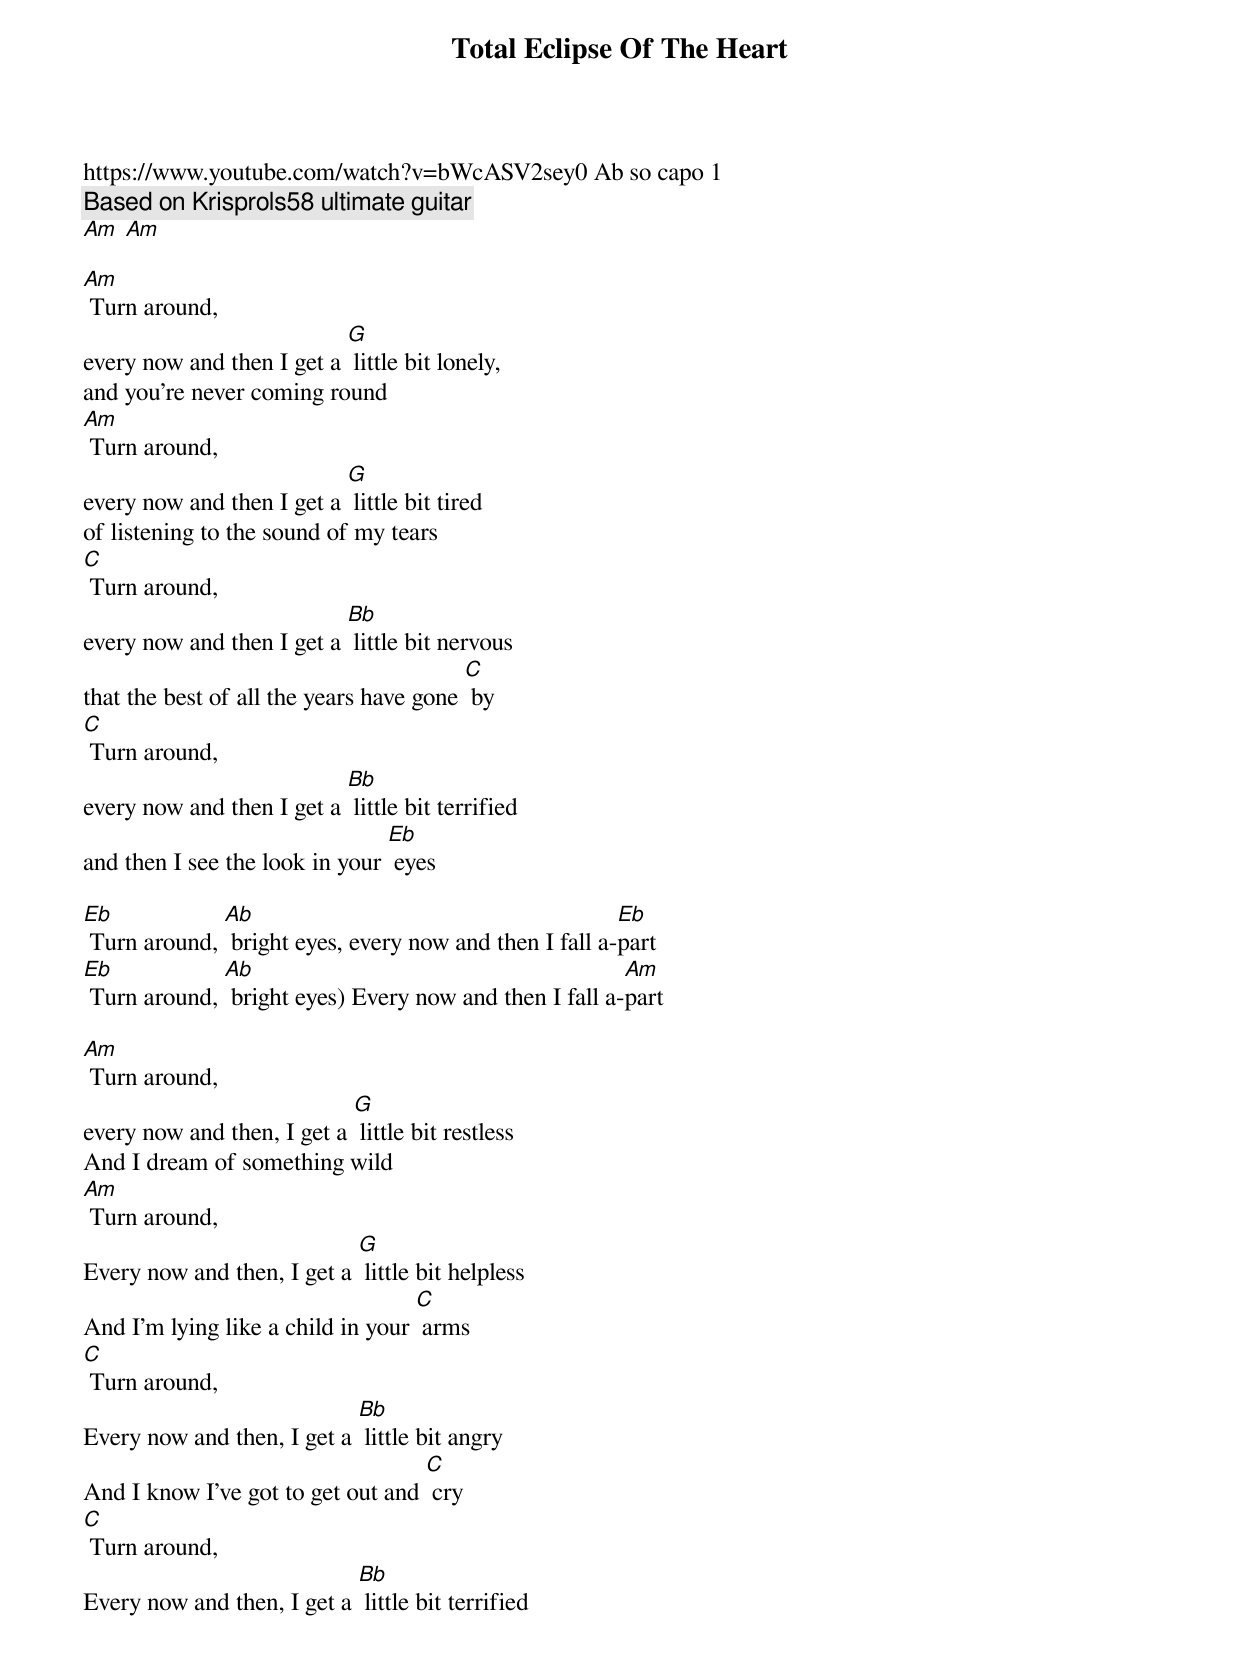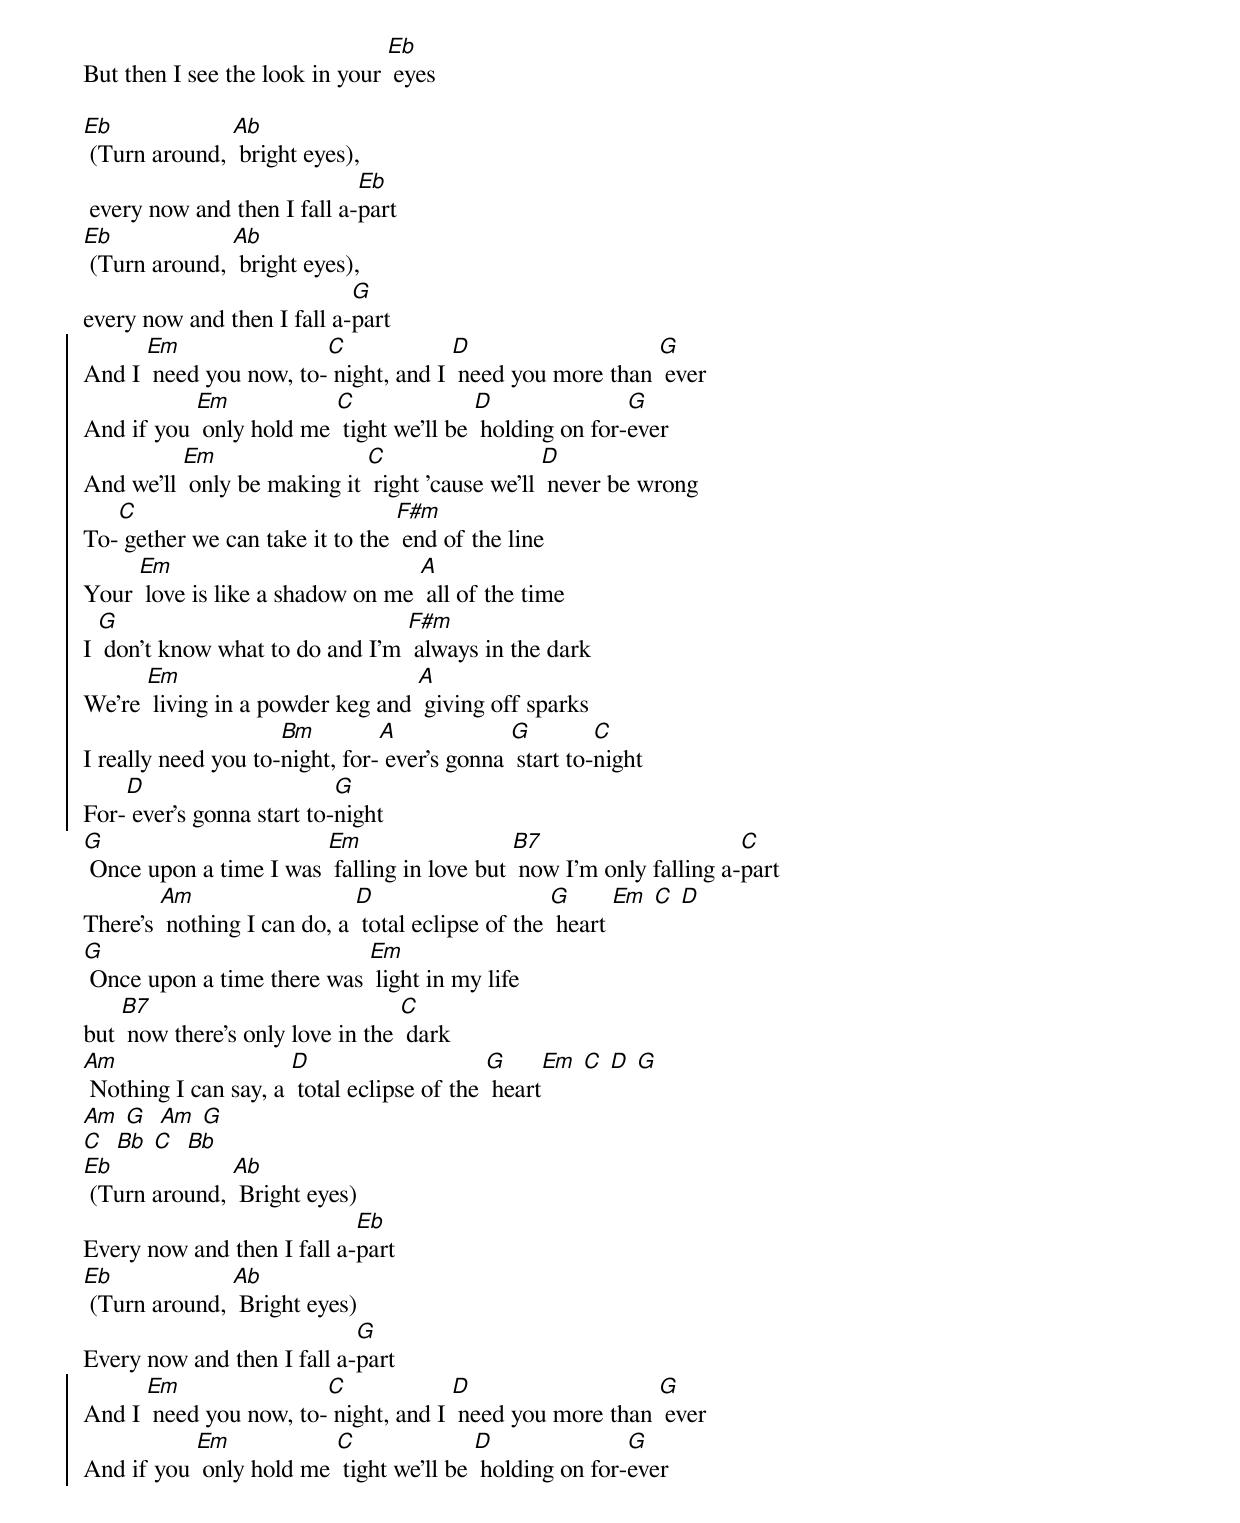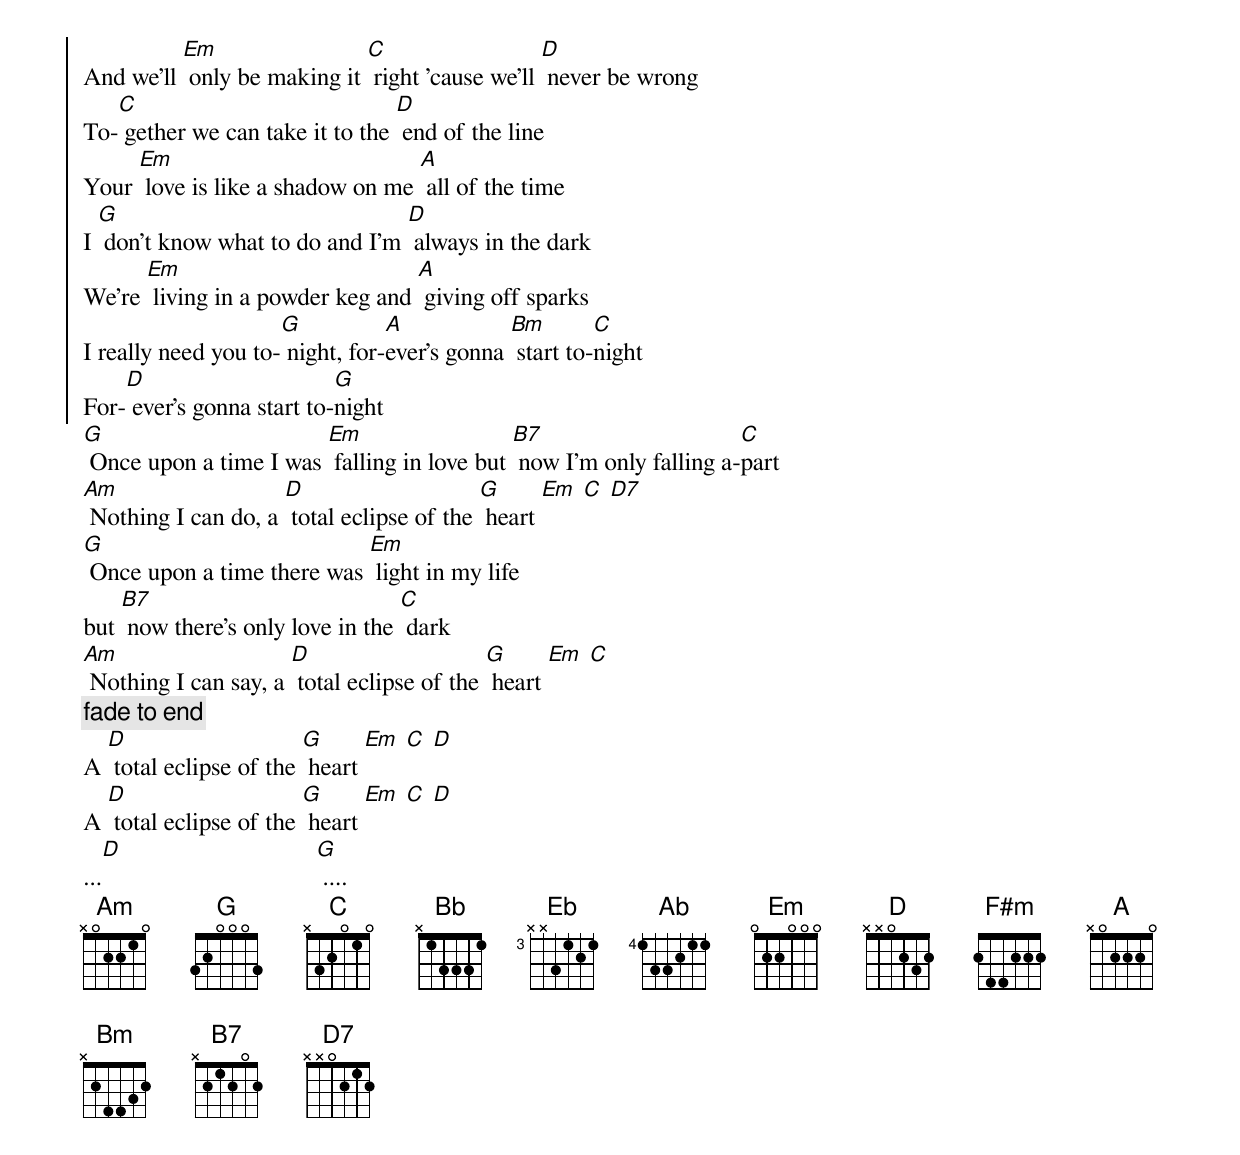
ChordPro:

{t: Total Eclipse Of The Heart }
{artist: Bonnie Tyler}
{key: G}
https://www.youtube.com/watch?v=bWcASV2sey0 Ab so capo 1
{c: Based on Krisprols58 ultimate guitar }
[Am] [Am]

[Am] Turn around,
every now and then I get a [G] little bit lonely,
and you're never coming round
[Am] Turn around,
every now and then I get a [G] little bit tired
of listening to the sound of my tears
[C] Turn around,
every now and then I get a [Bb] little bit nervous
that the best of all the years have gone [C] by
[C] Turn around,
every now and then I get a [Bb] little bit terrified
and then I see the look in your [Eb] eyes

[Eb] Turn around, [Ab] bright eyes, every now and then I fall a-[Eb]part
[Eb] Turn around, [Ab] bright eyes) Every now and then I fall a-[Am]part

[Am] Turn around,
every now and then, I get a [G] little bit restless
And I dream of something wild
[Am] Turn around,
Every now and then, I get a [G] little bit helpless
And I'm lying like a child in your [C] arms
[C] Turn around,
Every now and then, I get a [Bb] little bit angry
And I know I've got to get out and [C] cry
[C] Turn around,
Every now and then, I get a [Bb] little bit terrified
But then I see the look in your [Eb] eyes

[Eb] (Turn around, [Ab] bright eyes),
 every now and then I fall a-[Eb]part
[Eb] (Turn around, [Ab] bright eyes),
every now and then I fall a-[G]part
{soc}
And I [Em] need you now, to-[C] night, and I [D] need you more than [G] ever
And if you [Em] only hold me [C] tight we'll be [D] holding on for-[G]ever
And we'll [Em] only be making it [C] right 'cause we'll [D] never be wrong
To-[C] gether we can take it to the [F#m] end of the line
Your [Em] love is like a shadow on me [A] all of the time
I [G] don't know what to do and I'm [F#m] always in the dark
We're [Em] living in a powder keg and [A] giving off sparks
I really need you to-[Bm]night, for-[A] ever's gonna [G] start to-[C]night
For-[D] ever's gonna start to-[G]night
{eoc}
[G] Once upon a time I was [Em] falling in love but [B7] now I'm only falling a-[C]part
There's [Am] nothing I can do, a [D] total eclipse of the [G] heart [Em] [C] [D]
[G] Once upon a time there was [Em] light in my life
but [B7] now there's only love in the [C] dark
[Am] Nothing I can say, a [D] total eclipse of the [G] heart[Em] [C] [D] [G]
[Am] [G]  [Am] [G]
[C]  [Bb] [C]  [Bb]
[Eb] (Turn around, [Ab] Bright eyes)
Every now and then I fall a-[Eb]part
[Eb] (Turn around, [Ab] Bright eyes)
Every now and then I fall a-[G]part
{soc}
And I [Em] need you now, to-[C] night, and I [D] need you more than [G] ever
And if you [Em] only hold me [C] tight we'll be [D] holding on for-[G]ever
And we'll [Em] only be making it [C] right 'cause we'll [D] never be wrong
To-[C] gether we can take it to the [D] end of the line
Your [Em] love is like a shadow on me [A] all of the time
I [G] don't know what to do and I'm [D] always in the dark
We're [Em] living in a powder keg and [A] giving off sparks
I really need you to-[G] night, for-[A]ever's gonna [Bm] start to-[C]night
For-[D] ever's gonna start to-[G]night
{eoc}
[G] Once upon a time I was [Em] falling in love but [B7] now I'm only falling a-[C]part
[Am] Nothing I can do, a [D] total eclipse of the [G] heart [Em] [C] [D7]
[G] Once upon a time there was [Em] light in my life
but [B7] now there's only love in the [C] dark
[Am] Nothing I can say, a [D] total eclipse of the [G] heart [Em] [C]
{c: fade to end}
A [D] total eclipse of the [G] heart [Em] [C] [D]
A [D] total eclipse of the [G] heart [Em] [C] [D]
...[D]                               [G] ....
